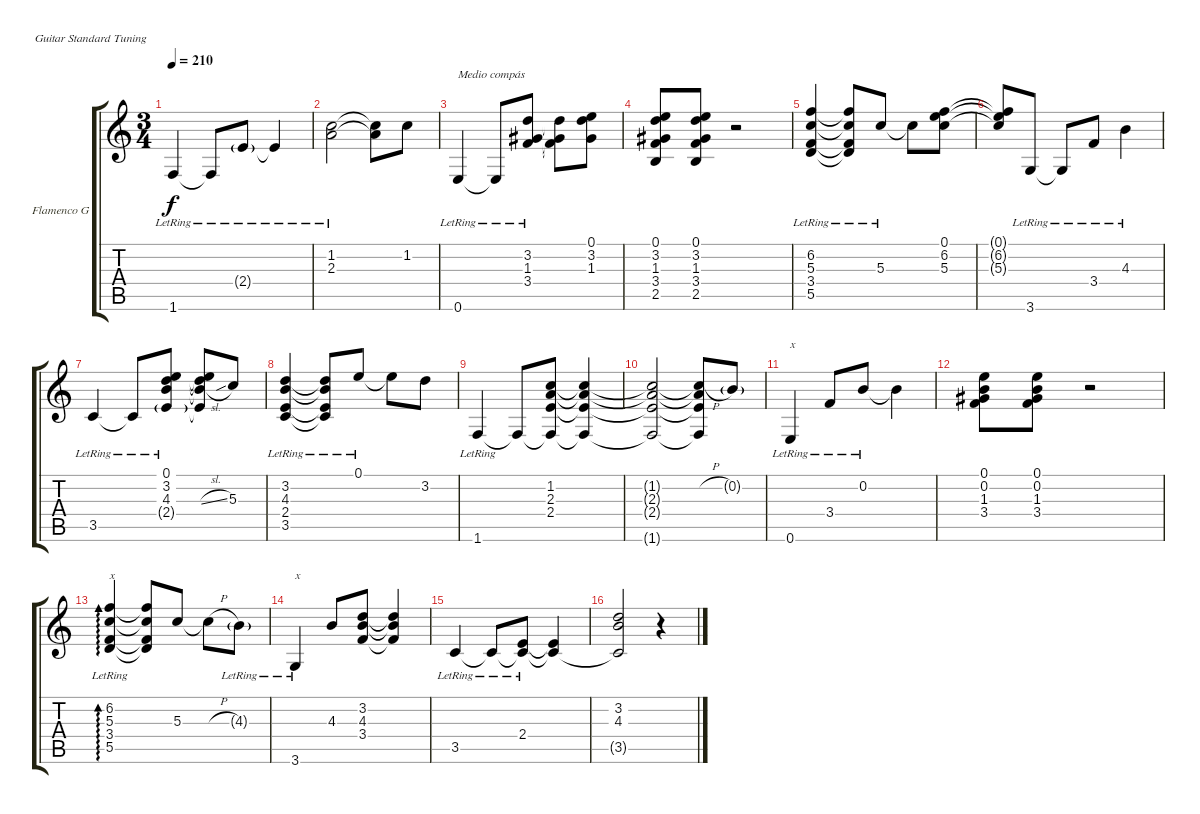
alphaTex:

\defaultSystemsLayout 4
\bracketExtendMode groupsimilarinstruments
\firstSystemTrackNameOrientation horizontal
\otherSystemsTrackNameOrientation horizontal
\track ("Flamenco Guitar" "Flamenco G") {instrument acousticguitarnylon}
\staff {score tabs}
\tuning (E4 B3 G3 D3 A2 E2)
\ts (3 4)
\tempo 210
\clef g2
\ks c
1.6{lr}.4{dy f} 1.6{lr t}.8 2.4{g lr}.8 2.4{lr t}.4 |
(2.3{lr} 1.2{lr}).2 (1.2{t} 2.3{t}).8 1.2.8 |
0.6{lr}.4{txt "Medio compás"} 0.6{lr t}.8 (3.4{lr} 1.3{lr} 3.2{lr}).8 (3.2{t} 1.3{t} 3.4{t}).8 (1.3 3.2 0.1).8 |
(2.5 3.4 1.3 3.2 0.1).8 (2.5 3.4 1.3 3.2 0.1).8 r.2 |
(5.5{lr} 3.4{lr} 5.3{lr} 6.2{lr}).4 (6.2{lr t} 5.3{lr t} 3.4{lr t} 5.5{lr t}).8 5.3{lr}.8 5.3{t}.8 (0.1 6.2 5.3).8 |
(5.3{t} 6.2{t} 0.1{t}).8 3.6{lr}.8 3.6{lr t}.8 3.4{lr}.8 4.3{lr}.4 |
3.5{lr}.4 3.5{lr t}.8 (4.3{lr} 2.4{g lr} 3.2{lr} 0.1{lr}).8 (2.4{t} 4.3{sl t} 3.2{t} 0.1{t}).8 5.3.8 |
(3.5{lr} 2.4{lr} 4.3{lr} 3.2{lr}).4 (3.2{lr t} 4.3{lr t} 2.4{lr t} 3.5{lr t}).8 0.1{lr}.8 0.1{t}.8 3.2.8 |
1.6{lr}.4 1.6{t}.8 (1.2 2.3 2.4 1.6{t}).8 (2.4{t} 2.3{t} 1.2{t} 1.6{t}).4 |
(1.2{t} 2.3{t} 2.4{t} 1.6{t}).2 (1.2{h t} 2.3{t} 2.4{t} 1.6{t}).8 0.2{g}.8 |
0.6{lr}.4{txt "x"} 3.4{lr}.8 0.2{lr}.8 0.2{t}.4 |
(0.2 1.3 3.4 0.1).8 (0.2 1.3 3.4 0.1).8 r.2 |
(5.5{lr} 3.4{lr} 5.3{lr} 6.2{lr}).4{ad 0 txt "x"} (6.2{t} 5.3{t} 3.4{t} 5.5{t}).8 5.3.8 5.3{h t}.8 4.3{g lr}.8 |
3.6{lr}.4{txt "x"} 4.3.8 (3.4 4.3 3.2).8 (3.2{t} 4.3{t} 3.4{t}).4 |
3.5{lr}.4 3.5{lr t}.8 (2.4{lr} 3.5{lr t}).8 (2.4{t} 3.5{t}).4 |
(4.3 3.2 3.5{t}).2 r.4
